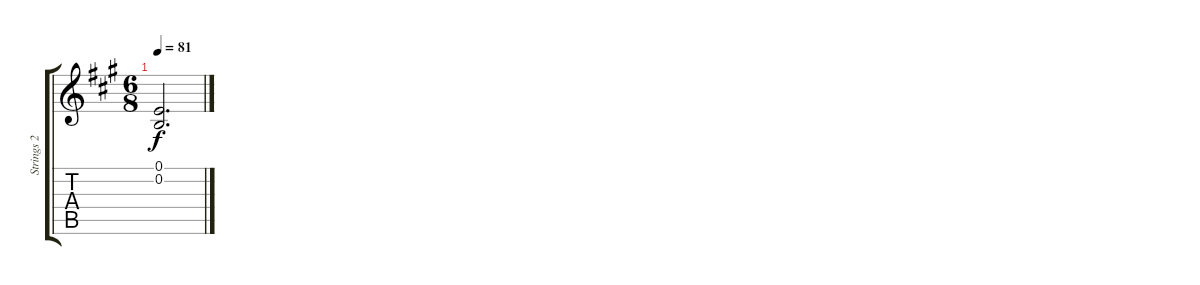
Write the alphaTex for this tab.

\track ("Strings 2" "Strings 2") {instrument stringensemble1}
\staff {score tabs}
\tuning (E4 B3 G3 D3 A2 E2) {hide}
\ts (6 8)
\tempo 81
\clef g2
\ks a
(0.1 0.2).2{d dy f}
